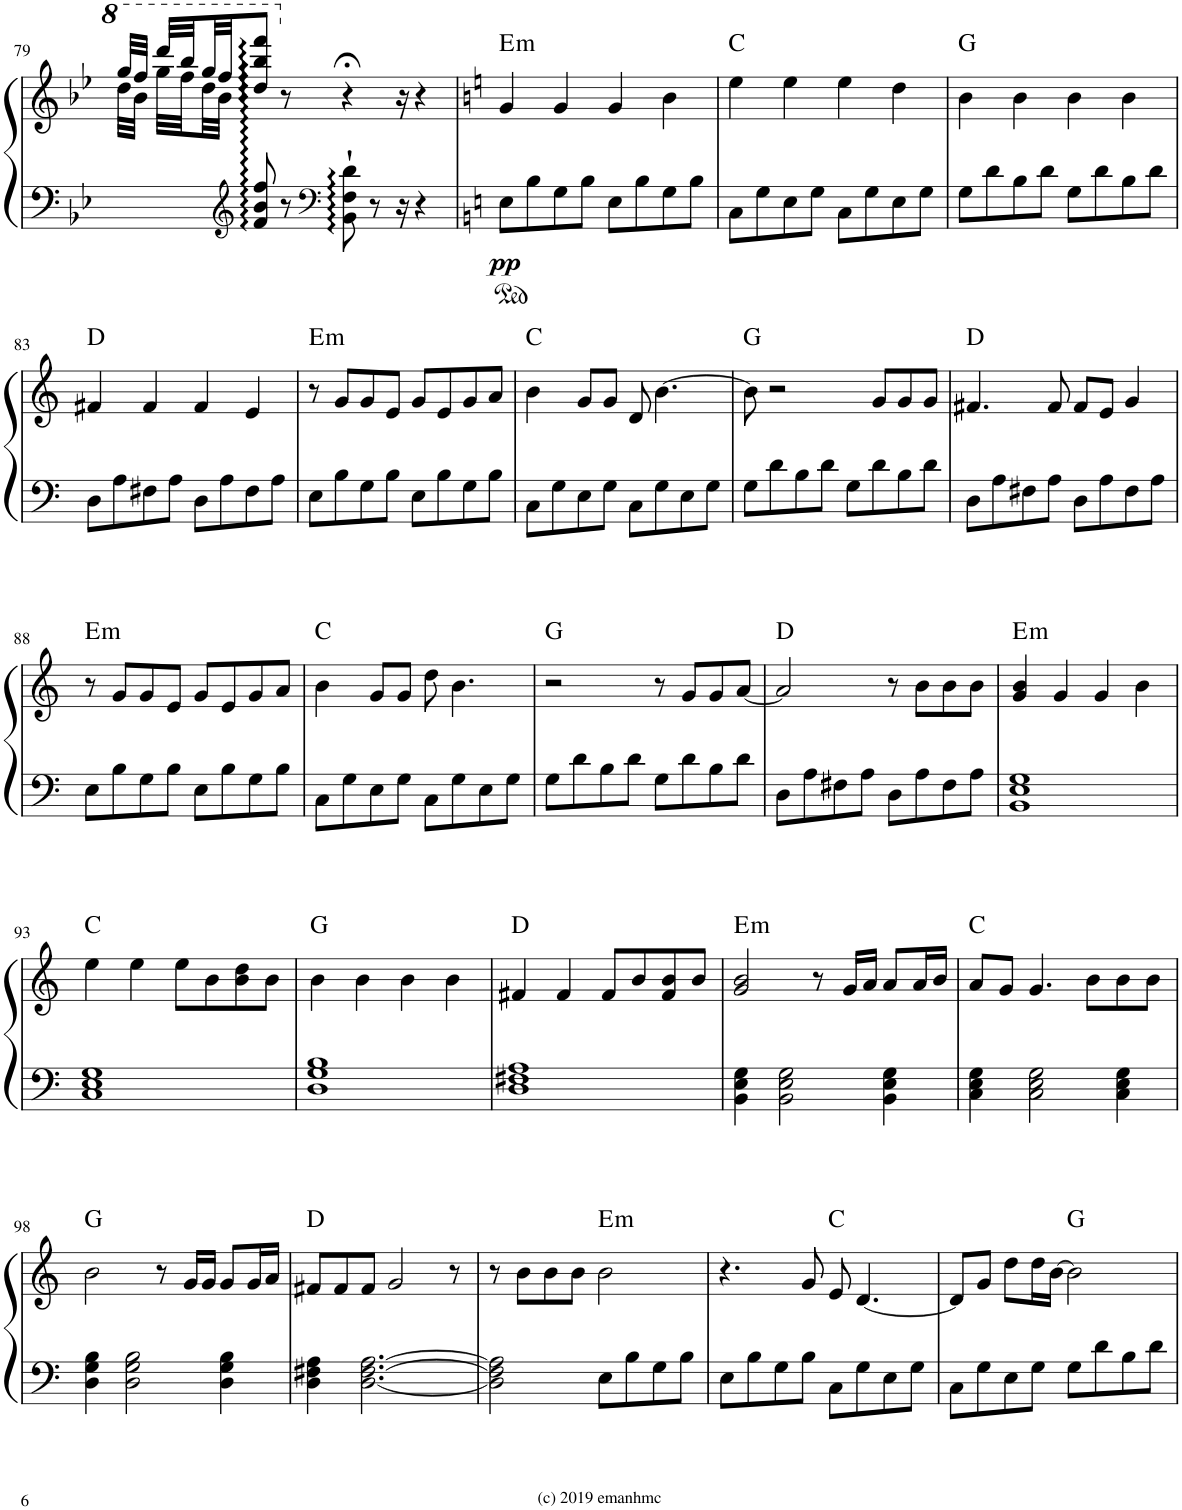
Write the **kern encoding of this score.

**kern	**kern	**dynam	**harte
*part1	*part1	*part1	*part1
*staff2	*staff1	*staff1/2	*
*I"Piano	*	*	*
*I'Pno.	*	*	*
!!LO:PB:g=z
*clefF4	*clefF4	*	*
*k[b-e-]	*k[b-e-]	*	*
*M4/4	*M4/4	*	*
=79	=79	=79	=79
*	*^	*	*
8.ryy	32ggg-X/LLL	32ddd\LLL	.	.
.	32fff/JJJ	32bb-\JJJ	.	.
.	32dddd/LLL	32ggg-\LLL	.	.
.	32bbb-/	32fff\	.	.
.	32ggg-/	32ddd\	.	.
.	32fff/JJ	32bb-\JJJ	.	.
*clefG2	*	*	*	*
8f/: 8b-/: 8ff/:	8ddd/ 8bbb-/ 8ffff/J	2ryy	.	.
8r	8r	.	.	.
*clefF4	*	*	*	*
8BB-\` 8F\` 8d\`	4r;<	.	.	.
8r	.	.	.	.
16r	16r	4ryy	.	.
4r	4r	.	.	.
.	.	16ryy	.	.
*	*v	*v	*	*
=80	=80	=80	=80
*k[]	*k[]	*	*
*	*^	*	*
!	!	!	!LO:DY:b=2	!LO:H:kt=m
*	*v	*v	*	*
8E\L	4g/	pp	E:min
8B\	.	.	.
8G\	4g/	.	.
8B\J	.	.	.
8E\L	4g/	.	.
8B\	.	.	.
8G\	4b\	.	.
8B\J	.	.	.
=81	=81	=81	=81
8C\L	4ee\	.	C:maj
8G\	.	.	.
8E\	4ee\	.	.
8G\J	.	.	.
8C\L	4ee\	.	.
8G\	.	.	.
8E\	4dd\	.	.
8G\J	.	.	.
=82	=82	=82	=82
8G\L	4b\	.	G:maj
8d\	.	.	.
8B\	4b\	.	.
8d\J	.	.	.
8G\L	4b\	.	.
8d\	.	.	.
8B\	4b\	.	.
8d\J	.	.	.
!!LO:LB:g=z
=83	=83	=83	=83
8D\L	4f#X/	.	D:maj
8A\	.	.	.
8F#X\	4f#/	.	.
8A\J	.	.	.
8D\L	4f#/	.	.
8A\	.	.	.
8F#\	4e/	.	.
8A\J	.	.	.
=84	=84	=84	=84
!	!	!	!LO:H:kt=m
8E\L	8r	.	E:min
8B\	8g/L	.	.
8G\	8g/	.	.
8B\J	8e/J	.	.
8E\L	8g/L	.	.
8B\	8e/	.	.
8G\	8g/	.	.
8B\J	8a/J	.	.
=85	=85	=85	=85
8C\L	4b\	.	C:maj
8G\	.	.	.
8E\	8g/L	.	.
8G\J	8g/J	.	.
8C\L	8d/	.	.
8G\	[4.b\	.	.
8E\	.	.	.
8G\J	.	.	.
=86	=86	=86	=86
8G\L	8b\]	.	G:maj
8d\	2r	.	.
8B\	.	.	.
8d\J	.	.	.
8G\L	.	.	.
8d\	8g/L	.	.
8B\	8g/	.	.
8d\J	8g/J	.	.
=87	=87	=87	=87
8D\L	4.f#X/	.	D:maj
8A\	.	.	.
8F#X\	.	.	.
8A\J	8f#/	.	.
8D\L	8f#/L	.	.
8A\	8e/J	.	.
8F#\	4g/	.	.
8A\J	.	.	.
!!LO:LB:g=z
=88	=88	=88	=88
!	!	!	!LO:H:kt=m
8E\L	8r	.	E:min
8B\	8g/L	.	.
8G\	8g/	.	.
8B\J	8e/J	.	.
8E\L	8g/L	.	.
8B\	8e/	.	.
8G\	8g/	.	.
8B\J	8a/J	.	.
=89	=89	=89	=89
8C\L	4b\	.	C:maj
8G\	.	.	.
8E\	8g/L	.	.
8G\J	8g/J	.	.
8C\L	8dd\	.	.
8G\	4.b\	.	.
8E\	.	.	.
8G\J	.	.	.
=90	=90	=90	=90
8G\L	2r	.	G:maj
8d\	.	.	.
8B\	.	.	.
8d\J	.	.	.
8G\L	8r	.	.
8d\	8g/L	.	.
8B\	8g/	.	.
8d\J	[8a/J	.	.
=91	=91	=91	=91
8D\L	2a/]	.	D:maj
8A\	.	.	.
8F#X\	.	.	.
8A\J	.	.	.
8D\L	8r	.	.
8A\	8b\L	.	.
8F#\	8b\	.	.
8A\J	8b\J	.	.
=92	=92	=92	=92
!	!	!	!LO:H:kt=m
1BB 1E 1G	4g/ 4b/	.	E:min
.	4g/	.	.
.	4g/	.	.
.	4b\	.	.
!!LO:LB:g=z
=93	=93	=93	=93
1C 1E 1G	4ee\	.	C:maj
.	4ee\	.	.
.	8ee\L	.	.
.	8b\	.	.
.	8b\ 8dd\	.	.
.	8b\J	.	.
=94	=94	=94	=94
1D 1G 1B	4b\	.	G:maj
.	4b\	.	.
.	4b\	.	.
.	4b\	.	.
=95	=95	=95	=95
1D 1F#X 1A	4f#X/	.	D:maj
.	4f#/	.	.
.	8f#/L	.	.
.	8b/	.	.
.	8f#/ 8b/	.	.
.	8b/J	.	.
=96	=96	=96	=96
!	!	!	!LO:H:kt=m
4BB\ 4E\ 4G\ 4G\	2g/ 2b/	.	E:min
2BB\ 2E\ 2G\	.	.	.
.	8r	.	.
.	16g/LL	.	.
.	16a/JJ	.	.
4BB\ 4E\ 4G\	8a/L	.	.
.	16a/L	.	.
.	16b/JJ	.	.
=97	=97	=97	=97
4C\ 4E\ 4G\	8a/L	.	C:maj
.	8g/J	.	.
2C\ 2E\ 2G\	4.g/	.	.
.	8b\L	.	.
4C\ 4E\ 4G\	8b\	.	.
.	8b\J	.	.
!!LO:LB:g=z
=98	=98	=98	=98
4D\ 4G\ 4B\	2b\	.	G:maj
2D\ 2G\ 2B\	.	.	.
.	8r	.	.
.	16g/LL	.	.
.	16g/JJ	.	.
4D\ 4G\ 4B\	8g/L	.	.
.	16g/L	.	.
.	16a/JJ	.	.
=99	=99	=99	=99
4D\ 4F#X\ 4A\	8f#X/L	.	D:maj
.	8f#/	.	.
[2.D\ [2.F#\ [2.A\	8f#/J	.	.
.	2g/	.	.
.	8r	.	.
=100	=100	=100	=100
2D\] 2F#\] 2A\]	8r	.	.
.	8b\L	.	.
.	8b\	.	.
.	8b\J	.	.
!	!	!	!LO:H:kt=m
8E\L	2b\	.	E:min
8B\	.	.	.
8G\	.	.	.
8B\J	.	.	.
=101	=101	=101	=101
8E\L	4.r	.	.
8B\	.	.	.
8G\	.	.	.
8B\J	8g/	.	.
8C\L	8e/	.	C:maj
8G\	[4.d/	.	.
8E\	.	.	.
8G\J	.	.	.
=102	=102	=102	=102
8C\L	8d/L]	.	.
8G\	8g/J	.	.
8E\	8dd\L	.	.
8G\J	16dd\L	.	.
.	[16b\JJ	.	.
8G\L	2b\]	.	G:maj
8d\	.	.	.
8B\	.	.	.
8d\J	.	.	.
=	=	=	=
*-	*-	*-	*-
